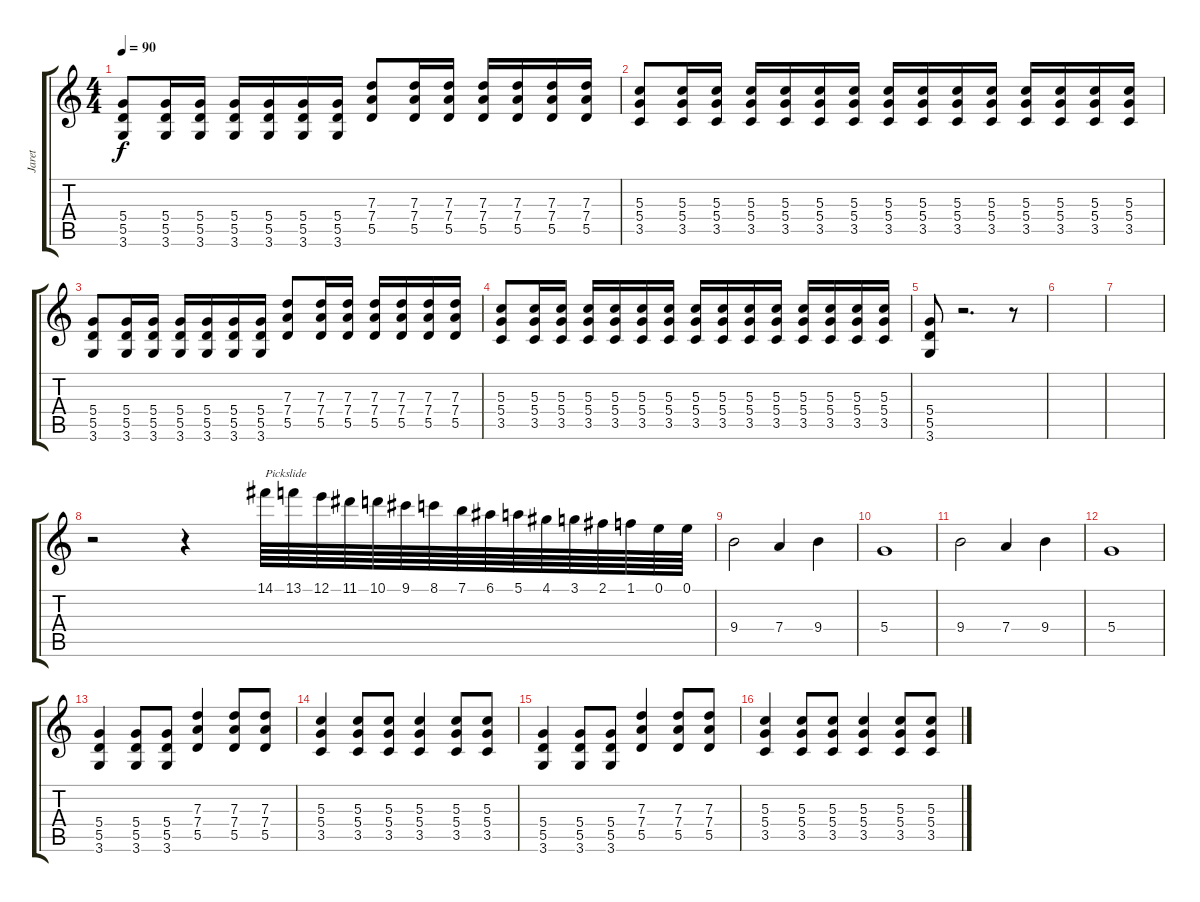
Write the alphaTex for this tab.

\track ("Jaret" "Jaret") {instrument distortionguitar}
\staff {score tabs}
\tuning (E4 B3 G3 D3 A2 E2) {hide}
\ts (4 4)
\tempo 90
\clef g2
\ks c
(5.4 5.5 3.6).8{dy f} (5.4 5.5 3.6).16 (5.4 5.5 3.6).16 (5.4 5.5 3.6).16 (5.4 5.5 3.6).16 (5.4 5.5 3.6).16 (5.4 5.5 3.6).16 (7.3 7.4 5.5).8 (7.3 7.4 5.5).16 (7.3 7.4 5.5).16 (7.3 7.4 5.5).16 (7.3 7.4 5.5).16 (7.3 7.4 5.5).16 (7.3 7.4 5.5).16 |
(5.3 5.4 3.5).8 (5.3 5.4 3.5).16 (5.3 5.4 3.5).16 (5.3 5.4 3.5).16 (5.3 5.4 3.5).16 (5.3 5.4 3.5).16 (5.3 5.4 3.5).16 (5.3 5.4 3.5).16 (5.3 5.4 3.5).16 (5.3 5.4 3.5).16 (5.3 5.4 3.5).16 (5.3 5.4 3.5).16 (5.3 5.4 3.5).16 (5.3 5.4 3.5).16 (5.3 5.4 3.5).16 |
(5.4 5.5 3.6).8 (5.4 5.5 3.6).16 (5.4 5.5 3.6).16 (5.4 5.5 3.6).16 (5.4 5.5 3.6).16 (5.4 5.5 3.6).16 (5.4 5.5 3.6).16 (7.3 7.4 5.5).8 (7.3 7.4 5.5).16 (7.3 7.4 5.5).16 (7.3 7.4 5.5).16 (7.3 7.4 5.5).16 (7.3 7.4 5.5).16 (7.3 7.4 5.5).16 |
(5.3 5.4 3.5).8 (5.3 5.4 3.5).16 (5.3 5.4 3.5).16 (5.3 5.4 3.5).16 (5.3 5.4 3.5).16 (5.3 5.4 3.5).16 (5.3 5.4 3.5).16 (5.3 5.4 3.5).16 (5.3 5.4 3.5).16 (5.3 5.4 3.5).16 (5.3 5.4 3.5).16 (5.3 5.4 3.5).16 (5.3 5.4 3.5).16 (5.3 5.4 3.5).16 (5.3 5.4 3.5).16 |
(5.4 5.5 3.6).8 r.2{d} r.8 |
|
|
r.2 r.4 14.1.64{txt "Pickslide"} 13.1.64 12.1.64 11.1.64 10.1.64 9.1.64 8.1.64 7.1.64 6.1.64 5.1.64 4.1.64 3.1.64 2.1.64 1.1.64 0.1.64 0.1.64 |
9.4.2 7.4.4 9.4.4 |
5.4.1 |
9.4.2 7.4.4 9.4.4 |
5.4.1 |
(5.4 5.5 3.6).4 (5.4 5.5 3.6).8 (5.4 5.5 3.6).8 (7.3 7.4 5.5).4 (7.3 7.4 5.5).8 (7.3 7.4 5.5).8 |
(5.3 5.4 3.5).4 (5.3 5.4 3.5).8 (5.3 5.4 3.5).8 (5.3 5.4 3.5).4 (5.3 5.4 3.5).8 (5.3 5.4 3.5).8 |
(5.4 5.5 3.6).4 (5.4 5.5 3.6).8 (5.4 5.5 3.6).8 (7.3 7.4 5.5).4 (7.3 7.4 5.5).8 (7.3 7.4 5.5).8 |
(5.3 5.4 3.5).4 (5.3 5.4 3.5).8 (5.3 5.4 3.5).8 (5.3 5.4 3.5).4 (5.3 5.4 3.5).8 (5.3 5.4 3.5).8
